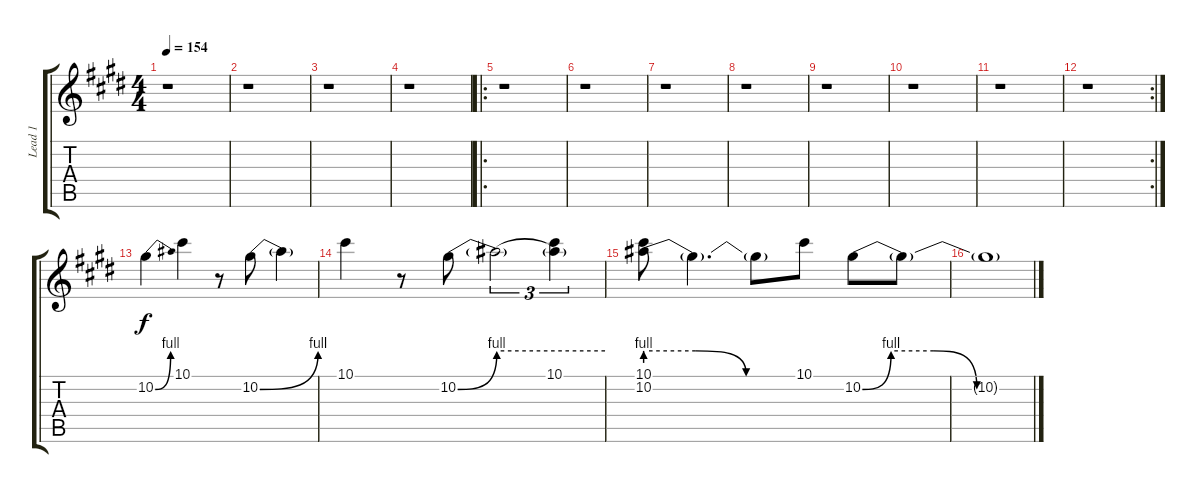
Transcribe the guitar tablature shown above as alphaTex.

\track ("Lead 1" "Lead 1") {instrument distortionguitar}
\staff {score tabs}
\tuning (Eb4 Bb3 Gb3 Db3 Ab2 Eb2) {hide}
\ts (4 4)
\tempo 154
\clef g2
\ks e
r.1{dy f} |
\ks c#minor
r.1 |
r.1 |
r.1 |
\ro
\ks e
r.1 |
\ks c#minor
r.1 |
r.1 |
r.1 |
\ks e
r.1 |
\ks c#minor
r.1 |
r.1 |
\rc 2
r.1 |
\ks e
10.2{be (bend 0 0 60 4)}.4 10.1.4 r.8 10.2{be (bend 0 0 60 4)}.8 10.2{t}.4 |
\ks c#minor
10.1.4 r.8 10.2{be (bend 0 0 60 4)}.8 10.2{be (hold 0 4 60 4) t}.2{tu (3 2)} (10.1 10.2{t}).4{tu (3 2)} |
(10.1 10.2{be (custom 0 4 20 4 40 0 60 0)}).8 10.2{t}.4{d} 10.2{t}.8 10.1.8 10.2{be (custom 0 0 10 4 25 4 40 0 60 0)}.8 10.2{t}.8 |
10.2{t}.1
